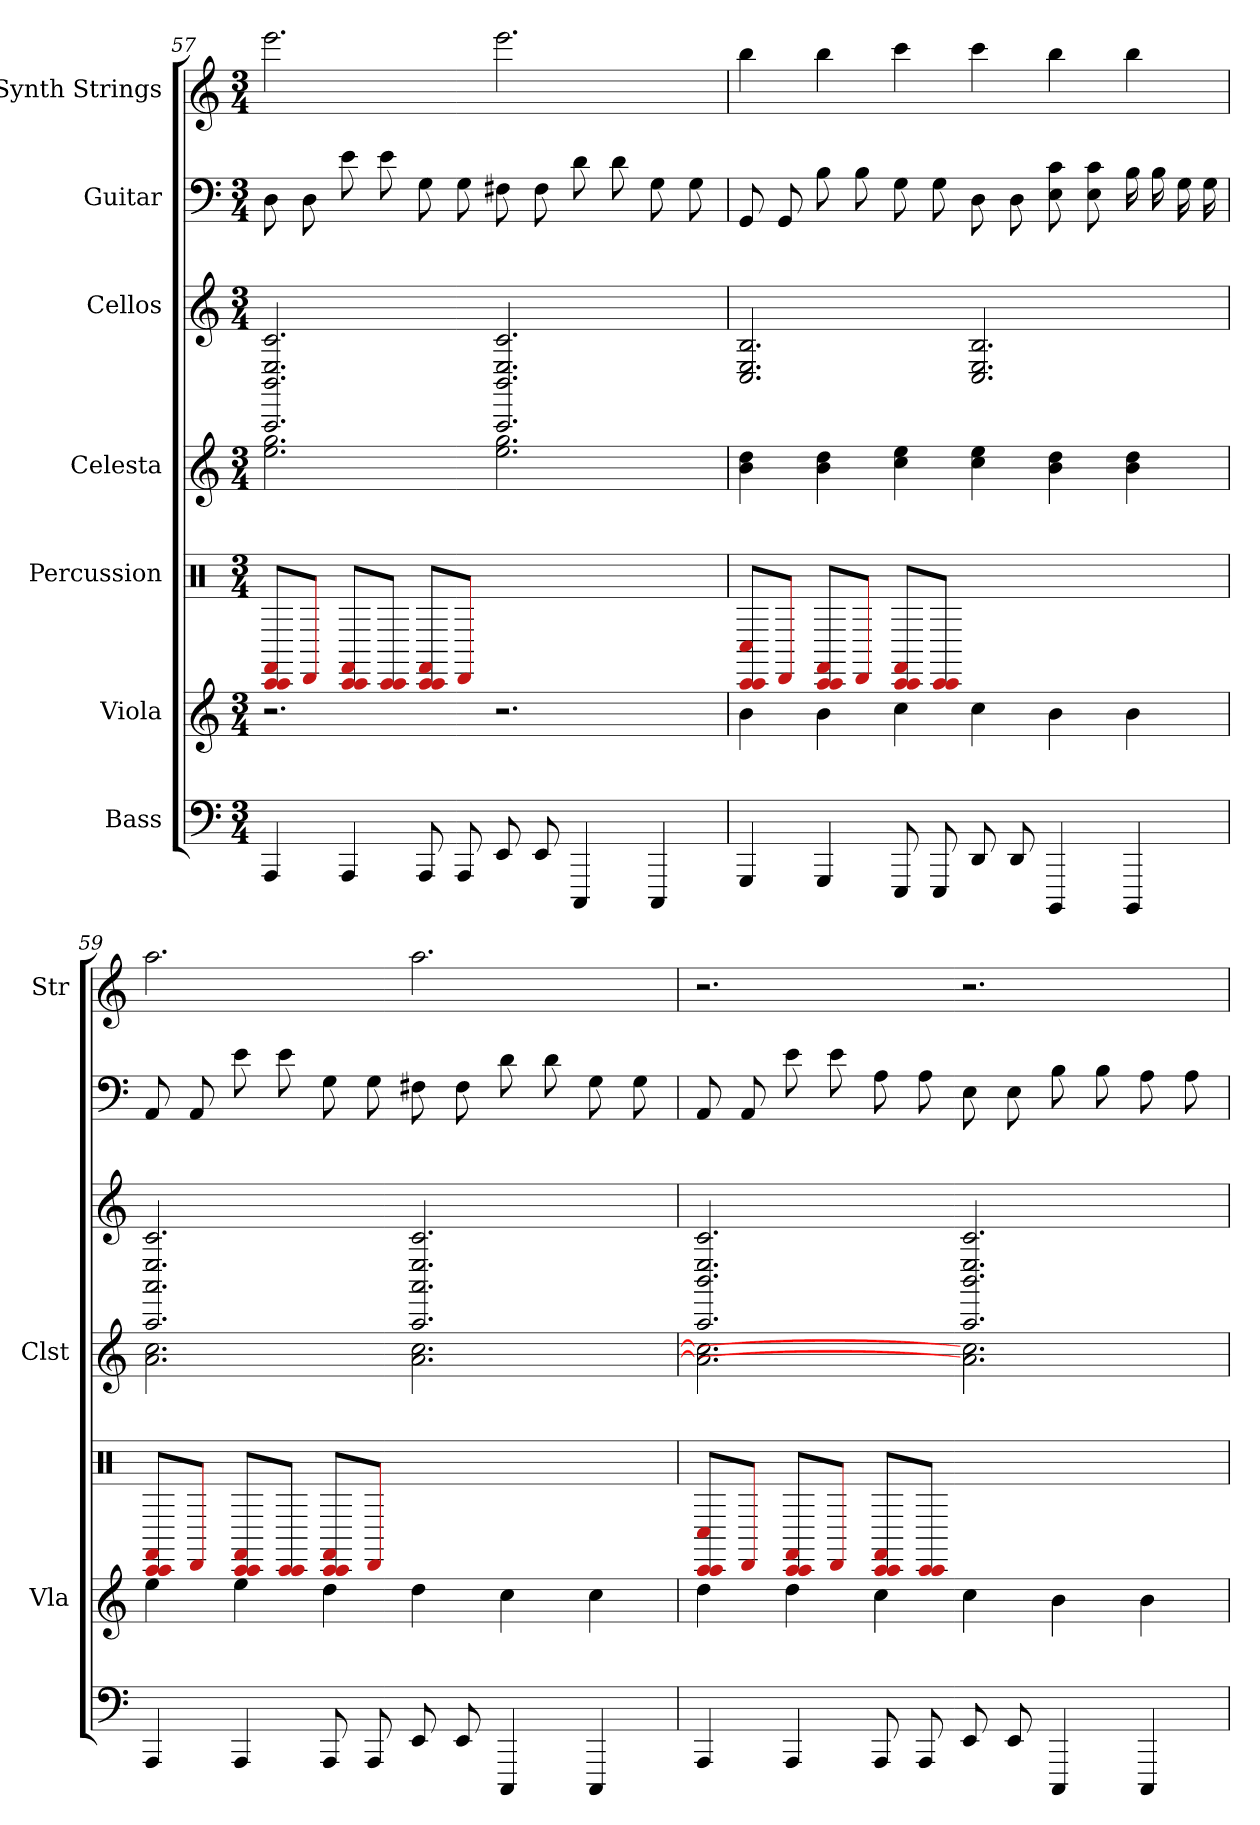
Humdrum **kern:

**kern	**kern	**kern	**kern	**kern	**kern	**kern
*part7	*part6	*part5	*part4	*part3	*part2	*part1
*staff7	*staff6	*staff5	*staff4	*staff3	*staff2	*staff1
*I"Bass	*I"Viola	*I"Percussion	*I"Celesta	*I"Cellos	*I"Guitar	*I"Synth Strings
*	*I'Vla	*	*I'Clst	*	*	*I'Str
*	*	*clefX	*	*	*	*
*k[]	*k[]	*k[]	*k[]	*k[]	*k[]	*k[]
*M3/4	*M3/4	*M3/4	*M3/4	*M3/4	*M3/4	*M3/4
=57	=57	=57	=57	=57	=57	=57
4AAA	2.r	8FF#/ 8CC/ 8CC/L	2.ee 2.gg	2.c 2.E 2.BB 2.AAA	8D	2.eee
.	.	8DD/J	.	.	8D	.
4AAA	.	8FF#/ 8CC/ 8CC/L	.	.	8e	.
.	.	8CC/ 8CC/J	.	.	8e	.
8AAA	.	8FF#/ 8CC/ 8CC/L	.	.	8G	.
8AAA	.	8DD/J	.	.	8G	.
8EE	2.r	2.ryy	2.ee 2.gg	2.c 2.E 2.BB 2.AAA	8F#	2.eee
8EE	.	.	.	.	8F#	.
4CCC	.	.	.	.	8d	.
.	.	.	.	.	8d	.
4CCC	.	.	.	.	8G	.
.	.	.	.	.	8G	.
=58	=58	=58	=58	=58	=58	=58
4GGG	4b	8C#/ 8CC/ 8CC/L	4b 4dd	2.B 2.E 2.C	8GG	4bb
.	.	8DD/J	.	.	8GG	.
4GGG	4b	8FF#/ 8CC/ 8CC/L	4b 4dd	.	8B	4bb
.	.	8DD/J	.	.	8B	.
8EEE	4cc	8FF#/ 8CC/ 8CC/L	4cc 4ee	.	8G	4ccc
8EEE	.	8CC/ 8CC/J	.	.	8G	.
8DD	4cc	2.ryy	4cc 4ee	2.B 2.E 2.C	8D	4ccc
8DD	.	.	.	.	8D	.
4BBBB	4b	.	4b 4dd	.	8c 8E	4bb
.	.	.	.	.	8c 8E	.
4BBBB	4b	.	4b 4dd	.	16B	4bb
.	.	.	.	.	16B	.
.	.	.	.	.	16G	.
.	.	.	.	.	16G	.
=59	=59	=59	=59	=59	=59	=59
4AAA	4ee	8FF#/ 8CC/ 8CC/L	2.a 2.cc	2.c 2.E 2.AA 2.AAA	8AA	2.aa
.	.	8DD/J	.	.	8AA	.
4AAA	4ee	8FF#/ 8CC/ 8CC/L	.	.	8e	.
.	.	8CC/ 8CC/J	.	.	8e	.
8AAA	4dd	8FF#/ 8CC/ 8CC/L	.	.	8G	.
8AAA	.	8DD/J	.	.	8G	.
8EE	4dd	2.ryy	2.a 2.cc	2.c 2.E 2.AA 2.AAA	8F#	2.aa
8EE	.	.	.	.	8F#	.
4CCC	4cc	.	.	.	8d	.
.	.	.	.	.	8d	.
4CCC	4cc	.	.	.	8G	.
.	.	.	.	.	8G	.
=60	=60	=60	=60	=60	=60	=60
4AAA	4dd	8C#/ 8CC/ 8CC/L	2.a] 2.cc]	2.c 2.E 2.BB 2.AAA	8AA	2.r
.	.	8DD/J	.	.	8AA	.
4AAA	4dd	8FF#/ 8CC/ 8CC/L	.	.	8e	.
.	.	8DD/J	.	.	8e	.
8AAA	4cc	8FF#/ 8CC/ 8CC/L	.	.	8A	.
8AAA	.	8CC/ 8CC/J	.	.	8A	.
8EE	4cc	2.ryy	2.a] 2.cc]	2.c 2.E 2.BB 2.AAA	8E	2.r
8EE	.	.	.	.	8E	.
4CCC	4b	.	.	.	8B	.
.	.	.	.	.	8B	.
4CCC	4b	.	.	.	8A	.
.	.	.	.	.	8A	.
=	=	=	=	=	=	=
*-	*-	*-	*-	*-	*-	*-
